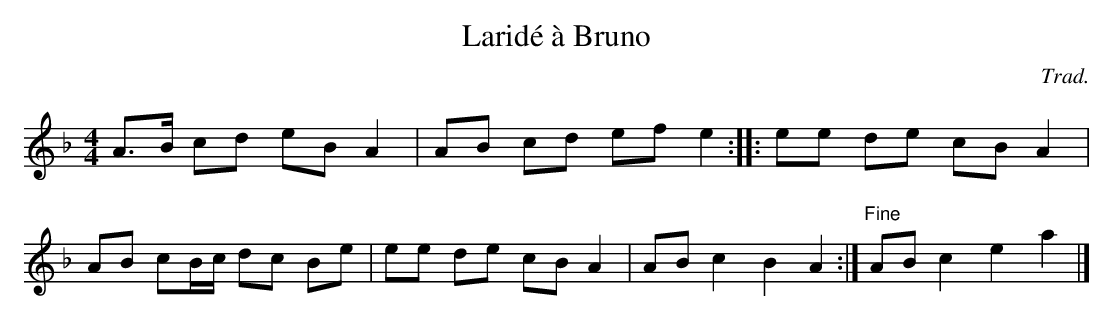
X:1
T:Laridé à Bruno
C:Trad.
M:4/4
L:1/8
K:F
A>B cd eB A2 | AB cd ef e2 :: ee de cB A2 |
AB cB/2c/2 dc Be | ee de cB A2 | AB c2 B2 A2 :| "Fine"AB c2 e2 a2 |]
